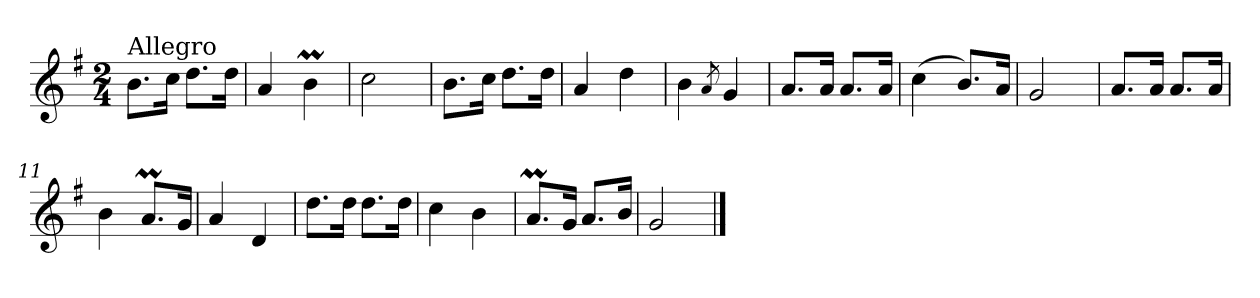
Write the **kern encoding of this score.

**kern
*part1
*staff1
*clefG2
*k[f#]
*G:
*M2/4
=1
!LO:TX:a:t=Allegro
8.b\L
16cc\Jk
8.dd\L
16dd\Jk
=2
4a/
4bm\
=3
2cc\
=4
8.b\L
16cc\Jk
8.dd\L
16dd\Jk
=5
4a/
4dd\
=6
4b\
8qa/
4g/
=7
8.a/L
16a/Jk
8.a/L
16a/Jk
=8
(>4cc\
8.b/L)
16a/Jk
=9
2g/
!!LO:LB:g=z
=10
8.a/L
16a/Jk
8.a/L
16a/Jk
=11
4b\
8.aM/L
16g/Jk
=12
4a/
4d/
=13
8.dd\L
16dd\Jk
8.dd\L
16dd\Jk
=14
4cc\
4b\
=15
8.aM/L
16g/Jk
8.a/L
16b/Jk
=16
2g/
==
*-
